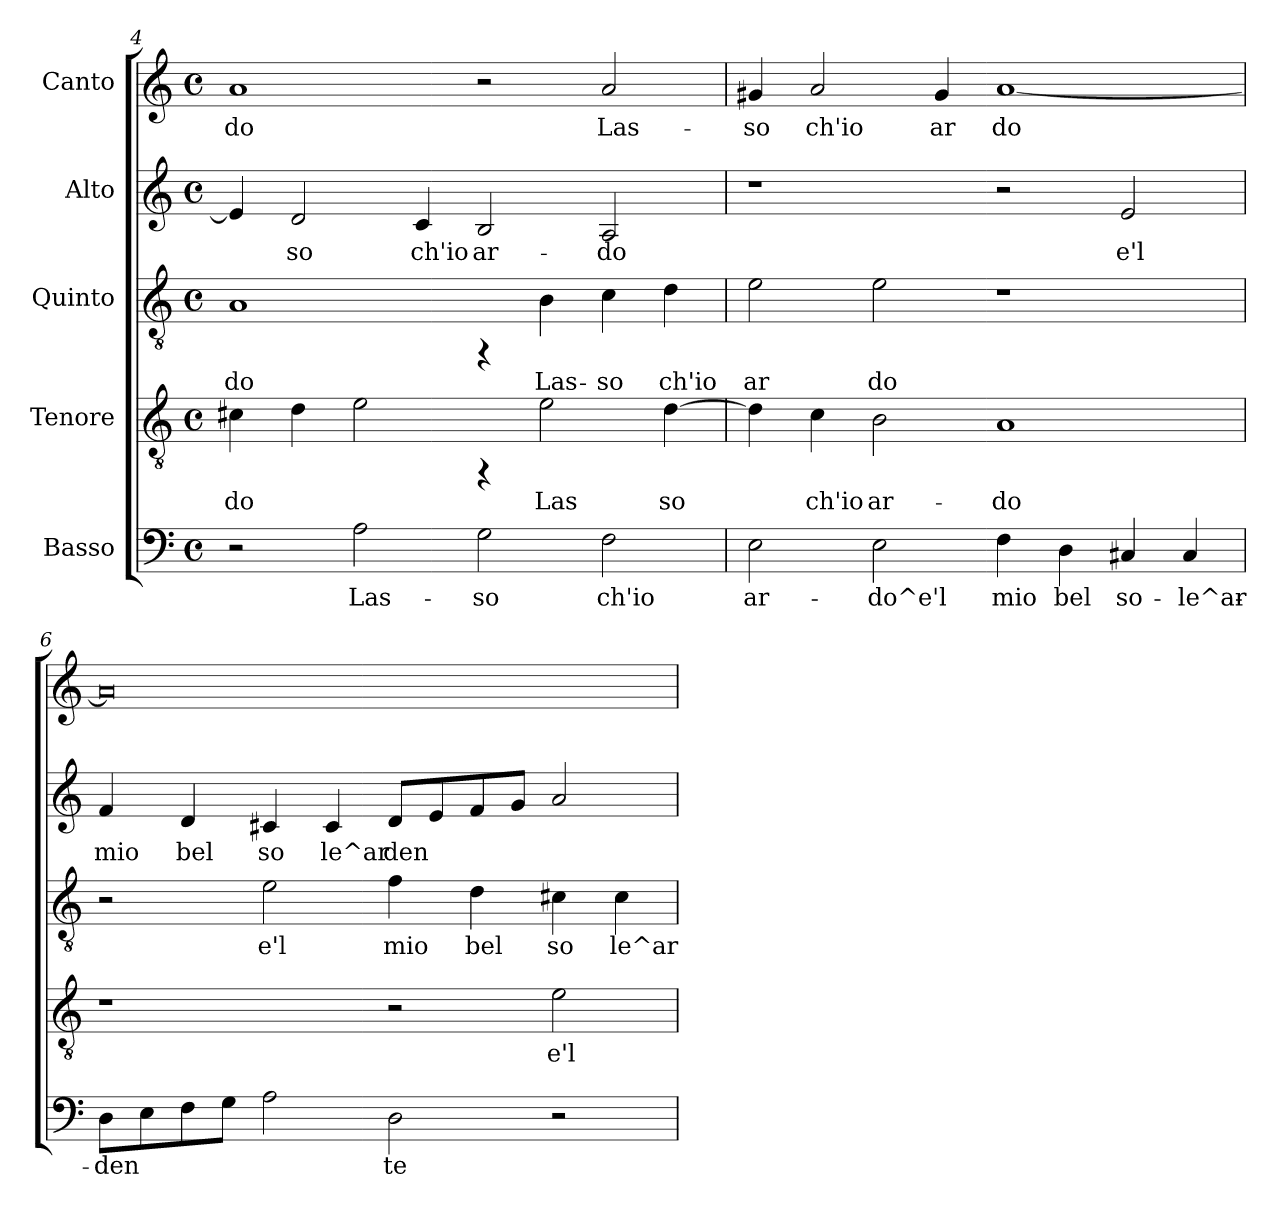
**kern	**text	**kern	**text	**kern	**text	**kern	**text	**kern	**text
*part5	*part5	*part4	*part4	*part3	*part3	*part2	*part2	*part1	*part1
*staff5	*staff5	*staff4	*staff4	*staff3	*staff3	*staff2	*staff2	*staff1	*staff1
*I"Basso	*	*I"Tenore	*	*I"Quinto	*	*I"Alto	*	*I"Canto	*
*clefF4	*	*clefGv2	*	*clefGv2	*	*clefG2	*	*clefG2	*
*k[]	*	*k[]	*	*k[]	*	*k[]	*	*k[]	*
*C:	*	*C:	*	*C:	*	*C:	*	*C:	*
*M4/4	*	*M4/4	*	*M4/4	*	*M4/4	*	*M4/4	*
*met(c)	*	*met(c)	*	*met(c)	*	*met(c)	*	*met(c)	*
=4	=4	=4	=4	=4	=4	=4	=4	=4	=4
!	!	!	!LO:LY:b	!	!LO:LY:b:cj	!	!LO:LY:b:cj	!	!LO:LY:b:cj
2r	.	4c#X\	do	1A	-do	4e/]	--	1a	-do
!	!	!	!LO:LY:b	!	!	!	!LO:LY:b:cj	!	!
.	.	4d\	.	.	.	2d/	-so	.	.
!	!LO:LY:b:cj	!	!LO:LY:b	!	!	!	!	!	!
2A\	Las-	2e\	.	.	.	.	.	.	.
!	!	!	!	!	!	!	!LO:LY:b:cj	!	!
.	.	.	.	.	.	4c/	ch'io	.	.
!	!LO:LY:b:cj	!	!	!	!	!	!LO:LY:b:cj	!	!
2G\	-so	4rFF	.	4rFF	.	2B/	ar-	2r	.
!	!	!	!LO:LY:b	!	!LO:LY:b:cj	!	!	!	!
.	.	2e\	Las	4B\	Las-	.	.	.	.
!	!LO:LY:b:cj	!	!	!	!LO:LY:b:cj	!	!LO:LY:b:cj	!	!LO:LY:b:cj
2F\	ch'io	.	.	4c\	-so	2A/	-do	2a/	Las-
!	!	!	!LO:LY:b	!	!LO:LY:b:cj	!	!	!	!
.	.	[<4d\	so	4d\	ch'io	.	.	.	.
!!LO:LB:g=z
=5	=5	=5	=5	=5	=5	=5	=5	=5	=5
!	!LO:LY:b:cj	!	!LO:LY:b	!	!LO:LY:b:cj	!	!	!	!LO:LY:b:cj
2E\	ar-	4d\]	.	2e\	ar	1r	.	4g#X/	-so
!	!	!	!LO:LY:b	!	!	!	!	!	!LO:LY:b:cj
.	.	4c\	ch'io	.	.	.	.	2a/	ch'io
!	!LO:LY:b:cj	!	!LO:LY:b	!	!LO:LY:b:cj	!	!	!	!
2E\	-do^e'l	2B\	ar-	2e\	do	.	.	.	.
!	!	!	!	!	!	!	!	!	!LO:LY:b:cj
.	.	.	.	.	.	.	.	4g#/	ar
!	!LO:LY:b:cj	!	!LO:LY:b	!	!	!	!	!	!LO:LY:b:cj
4F\	mio	1A	-do	1r	.	2r	.	[<1a	do
!	!LO:LY:b:cj	!	!	!	!	!	!	!	!
4D\	bel	.	.	.	.	.	.	.	.
!	!LO:LY:b:cj	!	!	!	!	!	!LO:LY:b:cj	!	!
4C#X/	so-	.	.	.	.	2e/	e'l	.	.
!	!LO:LY:b:cj	!	!	!	!	!	!	!	!
4C#/	-le^ar-	.	.	.	.	.	.	.	.
=6	=6	=6	=6	=6	=6	=6	=6	=6	=6
!	!LO:LY:b:cj	!	!	!	!	!	!LO:LY:b:cj	!	!LO:LY:b:cj
8D\L	-den-	1r	.	2r	.	4f/	mio	0a]	.
!	!LO:LY:b:cj	!	!	!	!	!	!	!	!
8E\	--	.	.	.	.	.	.	.	.
!	!LO:LY:b:cj	!	!	!	!	!	!LO:LY:b:cj	!	!
8F\	--	.	.	.	.	4d/	bel	.	.
!	!LO:LY:b:cj	!	!	!	!	!	!	!	!
8G\J	--	.	.	.	.	.	.	.	.
!	!LO:LY:b:cj	!	!	!	!LO:LY:b:cj	!	!LO:LY:b:cj	!	!
2A\	--	.	.	2e\	e'l	4c#X/	so	.	.
!	!	!	!	!	!	!	!LO:LY:b:cj	!	!
.	.	.	.	.	.	4c#/	le^ar	.	.
!	!LO:LY:b:cj	!	!	!	!LO:LY:b:cj	!	!LO:LY:b:cj	!	!
2D\	-te	2r	.	4f\	mio	8d/L	den	.	.
!	!	!	!	!	!	!	!LO:LY:b:cj	!	!
.	.	.	.	.	.	8e/	.	.	.
!	!	!	!	!	!LO:LY:b:cj	!	!LO:LY:b:cj	!	!
.	.	.	.	4d\	bel	8f/	.	.	.
!	!	!	!	!	!	!	!LO:LY:b:cj	!	!
.	.	.	.	.	.	8g/J	.	.	.
!	!	!	!LO:LY:b	!	!LO:LY:b:cj	!	!LO:LY:b:cj	!	!
2r	.	2e\	e'l	4c#X\	so	2a/	.	.	.
!	!	!	!	!	!LO:LY:b:cj	!	!	!	!
.	.	.	.	4c#\	le^ar	.	.	.	.
=	=	=	=	=	=	=	=	=	=
*-	*-	*-	*-	*-	*-	*-	*-	*-	*-
